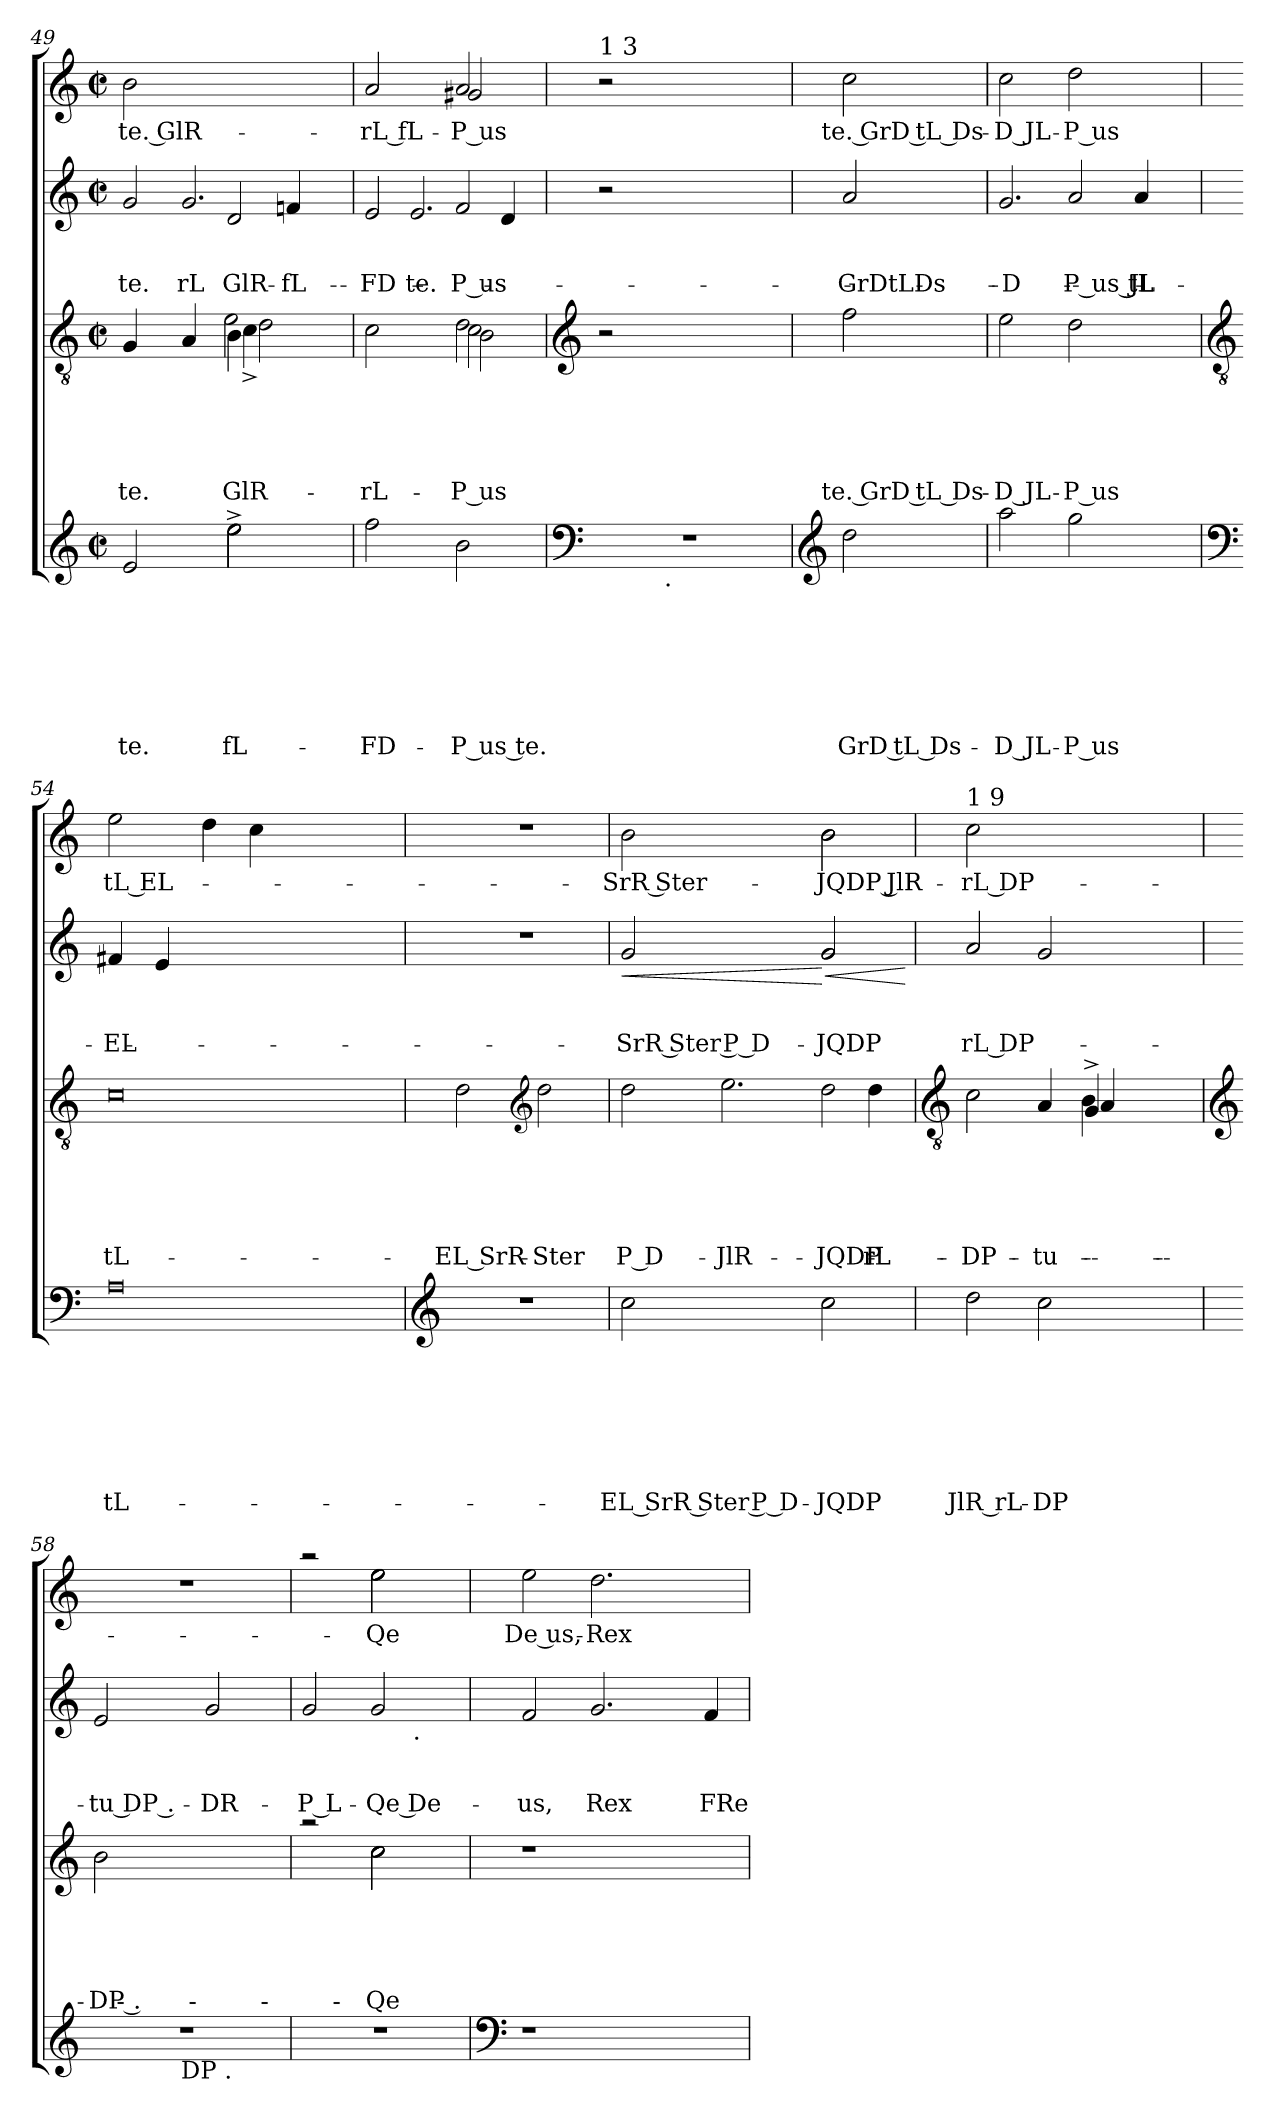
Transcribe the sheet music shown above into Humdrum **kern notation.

**kern	**text	**text	**text	**text	**text	**text	**text	**kern	**text	**text	**text	**text	**text	**kern	**text	**text	**text	**dynam	**kern	**text
*part4	*part4	*part4	*part4	*part4	*part4	*part4	*part4	*part3	*part3	*part3	*part3	*part3	*part3	*part2	*part2	*part2	*part2	*part2	*part1	*part1
*staff4	*staff4	*staff4	*staff4	*staff4	*staff4	*staff4	*staff4	*staff3	*staff3	*staff3	*staff3	*staff3	*staff3	*staff2	*staff2	*staff2	*staff2	*staff2	*staff1	*staff1
*clefG2	*	*	*	*	*	*	*	*clefGv2	*	*	*	*	*	*clefG2	*	*	*	*	*clefG2	*
*k[]	*	*	*	*	*	*	*	*k[]	*	*	*	*	*	*k[]	*	*	*	*	*k[]	*
*C:	*	*	*	*	*	*	*	*C:	*	*	*	*	*	*C:	*	*	*	*	*C:	*
*M2/2	*	*	*	*	*	*	*	*M2/2	*	*	*	*	*	*M2/2	*	*	*	*	*M2/2	*
*met(c|)	*	*	*	*	*	*	*	*met(c|)	*	*	*	*	*	*met(c|)	*	*	*	*	*met(c|)	*
=49	=49	=49	=49	=49	=49	=49	=49	=49	=49	=49	=49	=49	=49	=49	=49	=49	=49	=49	=49	=49
!	!	!	!	!	!	!	!LO:LY:b	!	!	!	!	!	!LO:LY:b	!	!	!	!LO:LY:b	!	!	!LO:LY:b
*^	*	*	*	*	*	*	*	*^	*	*	*	*	*	*^	*	*	*	*	*	*
*	*^	*	*	*	*	*	*	*	*	*^	*	*	*	*	*	*	*^	*	*	*	*	*	*
*	*	*	*	*	*	*	*	*	*	*	*	*^	*	*	*	*	*	*	*	*^	*	*	*	*	*	*
2e/	2ryy	2ryy	.	.	.	.	.	.	te.	4G/	2ryy	2ryy	2ryy	.	.	.	.	te.	16.ryy	2g/	4ryy	2.ryy	.	.	te.	.	2b\	te. GlR-
.	.	.	.	.	.	.	.	.	.	.	.	.	.	.	.	.	.	.	2ryy	.	.	.	.	.	.	.	.	.
!	!	!	!	!	!	!	!	!	!	!	!	!	!	!	!	!	!	!	!	!	!	!	!	!	!LO:LY:b	!	!	!
.	.	.	.	.	.	.	.	.	.	4A/	.	.	.	.	.	.	.	.	.	.	2.g/	.	.	.	-rL-	.	.	.
!	!	!	!	!	!	!	!	!	!LO:LY:b	!	!	!	!	!	!	!	!	!	!	!	!	!	!	!	!	!	!	!
!	!	!	!	!	!	!	!	!	!LO:LY:b	!	!	!	!	!	!	!	!	!	!	!	!	!	!	!	!	!	!	!
!	!	!	!	!	!	!	!	!	!LO:LY:b	!	!	!	!	!	!	!	!	!LO:LY:b	!	!	!	!	!	!	!LO:LY:b	!	!	!
2ee^<\	2ee\	2ee\	.	.	.	.	.	.	-fL-	4B\	4c^<\	2d\	2e\	.	.	.	.	GlR-	.	2d/	.	.	.	.	GlR-	.	2ryy	.
.	.	.	.	.	.	.	.	.	.	.	.	.	.	.	.	.	.	.	4ryy	.	.	.	.	.	.	.	.	.
!	!	!	!	!	!	!	!	!	!	!	!	!	!	!	!	!	!	!	!	!	!	!	!	!	!LO:LY:b	!	!	!
.	.	.	.	.	.	.	.	.	.	4ryy	4ryy	.	.	.	.	.	.	.	.	.	.	4fn/	.	.	-fL-	.	.	.
.	.	.	.	.	.	.	.	.	.	.	.	.	.	.	.	.	.	.	8ryy	.	.	.	.	.	.	.	.	.
.	.	.	.	.	.	.	.	.	.	.	.	.	.	.	.	.	.	.	32ryy	.	.	.	.	.	.	.	.	.
*v	*v	*v	*	*	*	*	*	*	*	*	*	*	*	*	*	*	*	*	*v	*v	*v	*v	*	*	*	*	*	*
*	*	*	*	*	*	*	*	*v	*v	*v	*v	*	*	*	*	*	*	*	*	*	*	*	*
=50	=50	=50	=50	=50	=50	=50	=50	=50	=50	=50	=50	=50	=50	=50	=50	=50	=50	=50	=50	=50
!	!	!	!	!	!	!	!LO:LY:b	!	!	!	!	!	!LO:LY:b	!	!	!	!LO:LY:b	!	!	!LO:LY:b:rj
*	*	*	*	*	*	*	*	*^	*	*	*	*	*	*^	*	*	*	*	*^	*
*	*	*	*	*	*	*	*	*	*^	*	*	*	*	*	*	*^	*	*	*	*	*	*	*
2ff\	.	.	.	.	.	.	-FD-	2c\	2ryy	2ryy	.	.	.	.	-rL-	2e/	4ryy	2.ryy	.	.	-FD-	.	2a/	2ryy	-rL fL-
!	!	!	!	!	!	!	!	!	!	!	!	!	!	!	!	!	!	!	!	!	!LO:LY:b	!	!	!	!
.	.	.	.	.	.	.	.	.	.	.	.	.	.	.	.	.	2.e/	.	.	.	te.	.	.	.	.
!	!	!	!	!	!	!	!LO:LY:b:rj	!	!	!	!	!	!	!	!LO:LY:b	!	!	!	!	!	!	!	!	!	!
!	!	!	!	!	!	!	!	!	!	!	!	!	!	!	!LO:LY:b	!	!	!	!	!	!	!	!	!	!
!	!	!	!	!	!	!	!	!	!	!	!	!	!	!	!LO:LY:b:rj	!	!	!	!	!	!LO:LY:b:rj	!	!	!	!LO:LY:b
!	!	!	!	!	!	!	!	!	!	!	!	!	!	!	!	!	!	!	!	!	!	!	!	!	!LO:LY:b:rj
2b\	.	.	.	.	.	.	-P us te.	2d\	2c\	2B\	.	.	.	.	-P us	2f/	.	.	.	.	-P us	.	2a/	2g#X/	-P us
.	.	.	.	.	.	.	.	.	.	.	.	.	.	.	.	.	.	4d/	.	.	.	.	.	.	.
*	*	*	*	*	*	*	*	*v	*v	*v	*	*	*	*	*	*	*	*	*	*	*	*	*v	*v	*
*	*	*	*	*	*	*	*	*	*	*	*	*	*	*v	*v	*v	*	*	*	*	*	*
!!LO:LB:g=z
=51	=51	=51	=51	=51	=51	=51	=51	=51	=51	=51	=51	=51	=51	=51	=51	=51	=51	=51	=51	=51
*clefF4	*	*	*	*	*	*	*	*clefG2	*	*	*	*	*	*	*	*	*	*	*	*
*	*	*	*	*	*	*	*	*	*	*	*	*	*	*^	*	*	*	*	*	*
*	*	*	*	*	*	*	*	*	*	*	*	*	*	*	*^	*	*	*	*	*	*
!	!	!	!	!	!	!	!	!	!	!	!	!	!	!	!	!	!	!	!	!	!LO:TX:a:t=1 3	!
!LO:N:vis=1	!	!	!	!	!	!	!	!	!	!	!	!	!	!	!	!	!	!	!	!	!	!
*^	*	*	*	*	*	*	*	*	*	*	*	*	*	*v	*v	*v	*	*	*	*	*	*
1r	4ryy	.	.	.	.	.	.	.	2r	.	.	.	.	.	2r	.	.	.	.	2r	.
.	16ryy	.	.	.	.	.	.	.	.	.	.	.	.	.	.	.	.	.	.	.	.
!	!LO:TX:b:t=.	!	!	!	!	!	!	!	!	!	!	!	!	!	!	!	!	!	!	!	!
.	2ryy	.	.	.	.	.	.	.	.	.	.	.	.	.	.	.	.	.	.	.	.
.	.	.	.	.	.	.	.	.	2ryy	.	.	.	.	.	2ryy	.	.	.	.	2ryy	.
.	8.ryy	.	.	.	.	.	.	.	.	.	.	.	.	.	.	.	.	.	.	.	.
*v	*v	*	*	*	*	*	*	*	*	*	*	*	*	*	*	*	*	*	*	*	*
=52	=52	=52	=52	=52	=52	=52	=52	=52	=52	=52	=52	=52	=52	=52	=52	=52	=52	=52	=52	=52
*clefG2	*	*	*	*	*	*	*	*	*	*	*	*	*	*	*	*	*	*	*	*
*^	*	*	*	*	*	*	*	*	*	*	*	*	*	*	*	*	*	*	*	*
!	!	!	!	!	!	!	!	!LO:LY:b:rj	!	!	!	!	!	!LO:LY:b:rj	!	!	!	!LO:LY:b:rj	!	!	!LO:LY:b:rj
*v	*v	*	*	*	*	*	*	*	*	*	*	*	*	*	*	*	*	*	*	*	*
2dd\	.	.	.	.	.	.	GrD tL Ds-	2ff\	.	.	.	.	te. GrD tL Ds-	2a/	.	.	GrDtLDs-	.	2cc\	te. GrD tL Ds-
=53	=53	=53	=53	=53	=53	=53	=53	=53	=53	=53	=53	=53	=53	=53	=53	=53	=53	=53	=53	=53
!	!	!	!	!	!	!	!LO:LY:b:rj	!	!	!	!	!	!LO:LY:b:rj	!	!	!	!LO:LY:b:rj	!	!	!LO:LY:b:rj
*	*	*	*	*	*	*	*	*	*	*	*	*	*	*^	*	*	*	*	*	*
*	*	*	*	*	*	*	*	*	*	*	*	*	*	*	*^	*	*	*	*	*	*
2aa\	.	.	.	.	.	.	-D JL-	2ee\	.	.	.	.	-D JL-	2ryy	2.g/	2ryy	.	.	-D-	.	2cc\	-D JL-
!	!	!	!	!	!	!	!LO:LY:b:rj	!	!	!	!	!	!LO:LY:b:rj	!	!	!	!	!	!LO:LY:b:rj	!	!	!LO:LY:b:rj
2gg\	.	.	.	.	.	.	-P us	2dd\	.	.	.	.	-P us	16ryy	.	2a/	.	.	-P us tL-	.	2dd\	-P us
.	.	.	.	.	.	.	.	.	.	.	.	.	.	32ryy	.	.	.	.	.	.	.	.
.	.	.	.	.	.	.	.	.	.	.	.	.	.	4ryy	.	.	.	.	.	.	.	.
!	!	!	!	!	!	!	!	!	!	!	!	!	!	!	!	!	!	!	!LO:LY:b	!	!	!
.	.	.	.	.	.	.	.	.	.	.	.	.	.	.	4a/	.	.	.	-JL-	.	.	.
.	.	.	.	.	.	.	.	.	.	.	.	.	.	8ryy	.	.	.	.	.	.	.	.
.	.	.	.	.	.	.	.	.	.	.	.	.	.	32ryy	.	.	.	.	.	.	.	.
*	*	*	*	*	*	*	*	*	*	*	*	*	*	*v	*v	*v	*	*	*	*	*	*
!!LO:PB:g=z
=54	=54	=54	=54	=54	=54	=54	=54	=54	=54	=54	=54	=54	=54	=54	=54	=54	=54	=54	=54	=54
*clefF4	*	*	*	*	*	*	*	*clefGv2	*	*	*	*	*	*	*	*	*	*	*	*
!	!	!	!	!	!	!	!LO:LY:b	!	!	!	!	!	!LO:LY:b	!	!	!	!LO:LY:b	!	!	!LO:LY:b
0A	.	.	.	.	.	.	tL-	0c	.	.	.	.	tL-	4f#X/	.	.	-EL	.	2ee\	tL EL-
.	.	.	.	.	.	.	.	.	.	.	.	.	.	4e/	.	.	.	.	.	.
.	.	.	.	.	.	.	.	.	.	.	.	.	.	1.ryy	.	.	.	.	4dd\	.
.	.	.	.	.	.	.	.	.	.	.	.	.	.	.	.	.	.	.	4cc\	.
.	.	.	.	.	.	.	.	.	.	.	.	.	.	.	.	.	.	.	1ryy	.
=55	=55	=55	=55	=55	=55	=55	=55	=55	=55	=55	=55	=55	=55	=55	=55	=55	=55	=55	=55	=55
*clefG2	*	*	*	*	*	*	*	*	*	*	*	*	*	*	*	*	*	*	*	*
!	!	!	!	!	!	!	!	!	!	!	!	!	!LO:LY:b	!	!	!	!	!	!	!
1r	.	.	.	.	.	.	.	2d\	.	.	.	.	-EL SrR-	1r	.	.	.	.	1r	.
*	*	*	*	*	*	*	*	*clefG2	*	*	*	*	*	*	*	*	*	*	*	*
!	!	!	!	!	!	!	!	!	!	!	!	!	!LO:LY:b	!	!	!	!	!	!	!
.	.	.	.	.	.	.	.	2dd\	.	.	.	.	-Ster	.	.	.	.	.	.	.
=56	=56	=56	=56	=56	=56	=56	=56	=56	=56	=56	=56	=56	=56	=56	=56	=56	=56	=56	=56	=56
!	!	!	!	!	!	!	!LO:LY:b:rj	!	!	!	!	!	!LO:LY:b:rj	!	!	!	!LO:LY:b:rj	!LO:HP:b	!	!LO:LY:b:rj
*	*	*	*	*	*	*	*	*^	*	*	*	*	*	*^	*	*	*	*	*^	*
*	*	*	*	*	*	*	*	*	*^	*	*	*	*	*	*	*	*	*	*	*	*	*	*
2cc\	.	.	.	.	.	.	-EL SrR Ster P D-	2dd\	4ryy	2.ryy	.	.	.	.	P D-	2ryy	2g/	.	.	-SrR Ster P D-	<	2b\	2ryy	-SrR Ster-
!	!	!	!	!	!	!	!	!	!	!	!	!	!	!	!LO:LY:b	!	!	!	!	!	!	!	!	!
.	.	.	.	.	.	.	.	.	2.ee\	.	.	.	.	.	JlR-	.	.	.	.	.	.	.	.	.
!	!	!	!	!	!	!	!LO:LY:b	!	!	!	!	!	!	!	!LO:LY:b	!	!	!	!	!LO:LY:b	!LO:HP:b	!	!	!
!	!	!	!	!	!	!	!	!	!	!	!	!	!	!	!	!	!	!	!	!LO:LY:b	!	!	!	!LO:LY:b:rj
!	!	!	!	!	!	!	!	!	!	!	!	!	!	!	!	!	!	!	!	!	!	!	!	!LO:LY:b
2cc\	.	.	.	.	.	.	-JQDP	2dd\	.	.	.	.	.	.	-JQDP	2g/	2g/	.	.	-JQDP	< [	2b\	2b\	-JQDP JlR-
!	!	!	!	!	!	!	!	!	!	!	!	!	!	!	!LO:LY:b	!	!	!	!	!	!	!	!	!
.	.	.	.	.	.	.	.	.	.	4dd\	.	.	.	.	-rL-	.	.	.	.	.	.	.	.	.
*	*	*	*	*	*	*	*	*v	*v	*v	*	*	*	*	*	*	*	*	*	*	*	*v	*v	*
*	*	*	*	*	*	*	*	*	*	*	*	*	*	*v	*v	*	*	*	*	*	*
.	.	.	.	.	.	.	.	.	.	.	.	.	.	.	.	.	.	[	.	.
!!LO:LB:g=z
=57	=57	=57	=57	=57	=57	=57	=57	=57	=57	=57	=57	=57	=57	=57	=57	=57	=57	=57	=57	=57
*	*	*	*	*	*	*	*	*clefGv2	*	*	*	*	*	*	*	*	*	*	*	*
!	!	!	!	!	!	!	!	!	!	!	!	!	!	!	!	!	!	!	!LO:TX:a:t=1 9	!
!	!	!	!	!	!	!	!LO:LY:b:rj	!	!	!	!	!	!LO:LY:b	!	!	!	!LO:LY:b:rj	!	!	!LO:LY:b
*	*	*	*	*	*	*	*	*^	*	*	*	*	*	*	*	*	*	*	*	*
*	*	*	*	*	*	*	*	*	*^	*	*	*	*	*	*	*	*	*	*	*	*
2dd\	.	.	.	.	.	.	JlR rL-	2c\	2.ryy	2.ryy	.	.	.	.	-DP	2a/	.	.	rL DP-	.	2cc\	-rL DP-
!	!	!	!	!	!	!	!LO:LY:b	!	!	!	!	!	!	!	!LO:LY:b:rj	!	!	!	!	!	!	!
2cc\	.	.	.	.	.	.	-DP	4A/	.	.	.	.	.	.	tu-	2g/	.	.	.	.	1ryy	.
.	.	.	.	.	.	.	.	4G^>/	4A/	4B\	.	.	.	.	.	.	.	.	.	.	.	.
2ryy	.	.	.	.	.	.	.	2ryy	2ryy	2ryy	.	.	.	.	.	2ryy	.	.	.	.	.	.
*	*	*	*	*	*	*	*	*v	*v	*v	*	*	*	*	*	*	*	*	*	*	*	*
=58	=58	=58	=58	=58	=58	=58	=58	=58	=58	=58	=58	=58	=58	=58	=58	=58	=58	=58	=58	=58
*	*	*	*	*	*	*	*	*clefG2	*	*	*	*	*	*	*	*	*	*	*	*
*	*	*	*	*	*	*	*	*^	*	*	*	*	*	*	*	*	*	*	*	*
*	*	*	*	*	*	*	*	*	*^	*	*	*	*	*	*	*	*	*	*	*	*
!LO:TX:b:t=tu	!	!	!	!	!	!	!	!	!	!	!	!	!	!	!	!	!	!	!	!	!	!
!	!	!	!	!	!	!	!	!	!	!	!	!	!	!	!LO:LY:b	!	!	!	!LO:LY:b:rj	!	!	!
*^	*	*	*	*	*	*	*	*v	*v	*v	*	*	*	*	*	*	*	*	*	*	*	*
1r	4ryy	.	.	.	.	.	.	.	2b\	.	.	.	.	-DP .	2e/	.	.	-tu DP .-	.	1r	.
.	8ryy	.	.	.	.	.	.	.	.	.	.	.	.	.	.	.	.	.	.	.	.
.	32ryy	.	.	.	.	.	.	.	.	.	.	.	.	.	.	.	.	.	.	.	.
!	!LO:TX:b:t=DP .	!	!	!	!	!	!	!	!	!	!	!	!	!	!	!	!	!	!	!	!
.	2ryy	.	.	.	.	.	.	.	.	.	.	.	.	.	.	.	.	.	.	.	.
!	!	!	!	!	!	!	!	!	!	!	!	!	!	!	!	!	!	!LO:LY:b	!	!	!
.	.	.	.	.	.	.	.	.	2ryy	.	.	.	.	.	2g/	.	.	-DR-	.	.	.
.	16.ryy	.	.	.	.	.	.	.	.	.	.	.	.	.	.	.	.	.	.	.	.
=59	=59	=59	=59	=59	=59	=59	=59	=59	=59	=59	=59	=59	=59	=59	=59	=59	=59	=59	=59	=59	=59
*	*	*	*	*	*	*	*	*	*^	*	*	*	*	*	*	*	*	*	*	*	*
*	*	*	*	*	*	*	*	*	*	*^	*	*	*	*	*	*	*	*	*	*	*	*
!	!	!	!	!	!	!	!	!	!	!	!	!	!	!	!	!	!	!	!	!LO:LY:b:rj	!	!	!
*	*	*	*	*	*	*	*	*	*	*	*	*	*	*	*	*	*^	*	*	*	*	*^	*
*v	*v	*	*	*	*	*	*	*	*	*	*	*	*	*	*	*	*	*	*	*	*	*	*	*^	*
1r	.	.	.	.	.	.	.	2raa	2ryy	2ryy	.	.	.	.	.	2g/	2ryy	.	.	-P L-	.	2raa	2ryy	2ryy	.
!	!	!	!	!	!	!	!	!	!	!	!	!	!	!	!LO:LY:b	!	!	!	!	!	!	!	!	!	!
!	!	!	!	!	!	!	!	!	!	!	!	!	!	!	!LO:LY:b:rj	!	!	!	!	!	!	!	!	!	!
!	!	!	!	!	!	!	!	!	!	!	!	!	!	!	!LO:LY:b	!	!	!	!	!LO:LY:b	!	!	!	!	!LO:LY:b:rj
!	!	!	!	!	!	!	!	!	!	!	!	!	!	!	!	!	!	!	!	!	!	!	!	!	!LO:LY:b:rj
!	!	!	!	!	!	!	!	!	!	!	!	!	!	!	!	!	!	!	!	!	!	!	!	!	!LO:LY:b
.	.	.	.	.	.	.	.	2cc\	2cc\	2cc\	.	.	.	.	-Qe	2g/	8..ryy	.	.	-Qe De-	.	2ee\	2ee\	2ee\	-Qe
!	!	!	!	!	!	!	!	!	!	!	!	!	!	!	!	!	!LO:TX:b:t=.	!	!	!	!	!	!	!	!
.	.	.	.	.	.	.	.	.	.	.	.	.	.	.	.	.	4ryy	.	.	.	.	.	.	.	.
.	.	.	.	.	.	.	.	.	.	.	.	.	.	.	.	.	32ryy	.	.	.	.	.	.	.	.
*	*	*	*	*	*	*	*	*v	*v	*v	*	*	*	*	*	*	*	*	*	*	*	*v	*v	*v	*
*	*	*	*	*	*	*	*	*	*	*	*	*	*	*v	*v	*	*	*	*	*	*
!!LO:LB:g=z
=60	=60	=60	=60	=60	=60	=60	=60	=60	=60	=60	=60	=60	=60	=60	=60	=60	=60	=60	=60	=60
*clefF4	*	*	*	*	*	*	*	*	*	*	*	*	*	*	*	*	*	*	*	*
*	*	*	*	*	*	*	*	*^	*	*	*	*	*	*^	*	*	*	*	*^	*
*	*	*	*	*	*	*	*	*	*^	*	*	*	*	*	*	*	*	*	*	*	*	*^	*
!	!	!	!	!	!	!	!	!	!	!	!	!	!	!	!	!	!	!	!	!LO:LY:b	!	!	!	!	!LO:LY:b:rj
*	*	*	*	*	*	*	*	*v	*v	*v	*	*	*	*	*	*	*	*	*	*	*	*v	*v	*v	*
*	*	*	*	*	*	*	*	*	*	*	*	*	*	*v	*v	*	*	*	*	*	*
1r	.	.	.	.	.	.	.	1r	.	.	.	.	.	2f/	.	.	-us,	.	2ee\	De us,-
!	!	!	!	!	!	!	!	!	!	!	!	!	!	!	!	!	!LO:LY:b	!	!	!LO:LY:b
.	.	.	.	.	.	.	.	.	.	.	.	.	.	2.g/	.	.	Rex	.	2.dd\	-Rex
2ryy	.	.	.	.	.	.	.	2ryy	.	.	.	.	.	.	.	.	.	.	.	.
!	!	!	!	!	!	!	!	!	!	!	!	!	!	!	!	!	!LO:LY:b	!	!	!
.	.	.	.	.	.	.	.	.	.	.	.	.	.	4f/	.	.	FRe-	.	4ryy	.
=	=	=	=	=	=	=	=	=	=	=	=	=	=	=	=	=	=	=	=	=
*-	*-	*-	*-	*-	*-	*-	*-	*-	*-	*-	*-	*-	*-	*-	*-	*-	*-	*-	*-	*-
